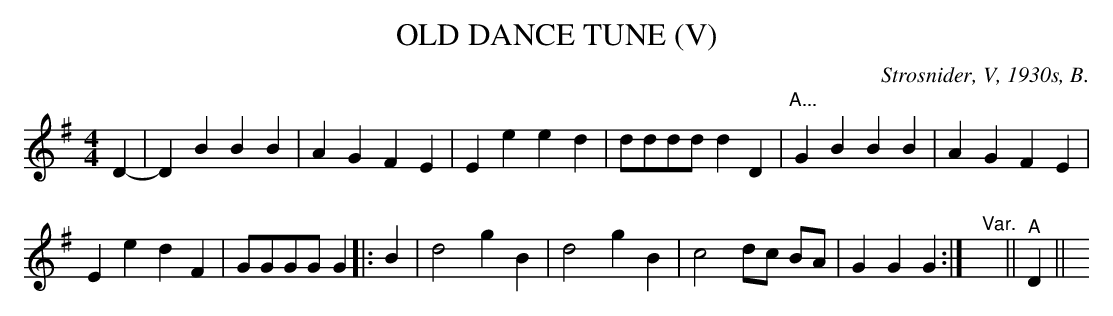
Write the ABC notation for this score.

X:1
T: OLD DANCE TUNE (V)
O: Strosnider, V, 1930s, B.
M: 4/4
L: 1/8
K: G
D2- |\
D2B2 B2B2 | A2G2 F2E2 | E2e2 e2d2 | dddd d2D2 | "^A..."G2B2 B2B2 | A2G2 F2E2 |
E2e2 d2F2 | GGGG G2 |: B2 | d4 g2B2 | d4 g2B2 | c4 dc BA | G2G2 G2 :| y8 "^Var."y|| "^A" D2 || y8
